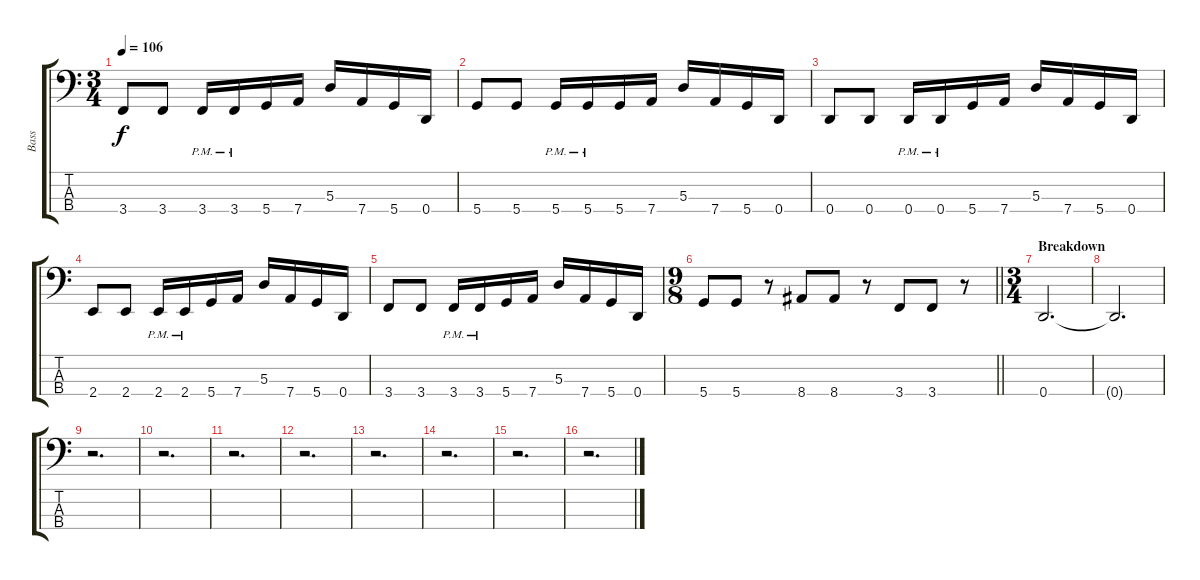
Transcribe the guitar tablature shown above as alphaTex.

\track ("Bass" "Bass") {instrument electricbasspick}
\staff {score tabs}
\tuning (G2 D2 A1 D1) {hide}
\ts (3 4)
\tempo 106
\clef f4
\ks c
3.4.8{dy f} 3.4.8 3.4{pm}.16 3.4{pm}.16 5.4.16 7.4.16 5.3.16 7.4.16 5.4.16 0.4.16 |
5.4.8 5.4.8 5.4{pm}.16 5.4{pm}.16 5.4.16 7.4.16 5.3.16 7.4.16 5.4.16 0.4.16 |
0.4.8 0.4.8 0.4{pm}.16 0.4{pm}.16 5.4.16 7.4.16 5.3.16 7.4.16 5.4.16 0.4.16 |
2.4.8 2.4.8 2.4{pm}.16 2.4{pm}.16 5.4.16 7.4.16 5.3.16 7.4.16 5.4.16 0.4.16 |
3.4.8 3.4.8 3.4{pm}.16 3.4{pm}.16 5.4.16 7.4.16 5.3.16 7.4.16 5.4.16 0.4.16 |
\ts (9 8)
\barLineRight lightlight
5.4.8 5.4.8 r.8 8.4.8 8.4.8 r.8 3.4.8 3.4.8 r.8 |
\ts (3 4)
\section ("" "Breakdown")
0.4.2{d} |
0.4{t}.2{d} |
r.2{d} |
r.2{d} |
r.2{d} |
r.2{d} |
r.2{d} |
r.2{d} |
r.2{d} |
r.2{d}
